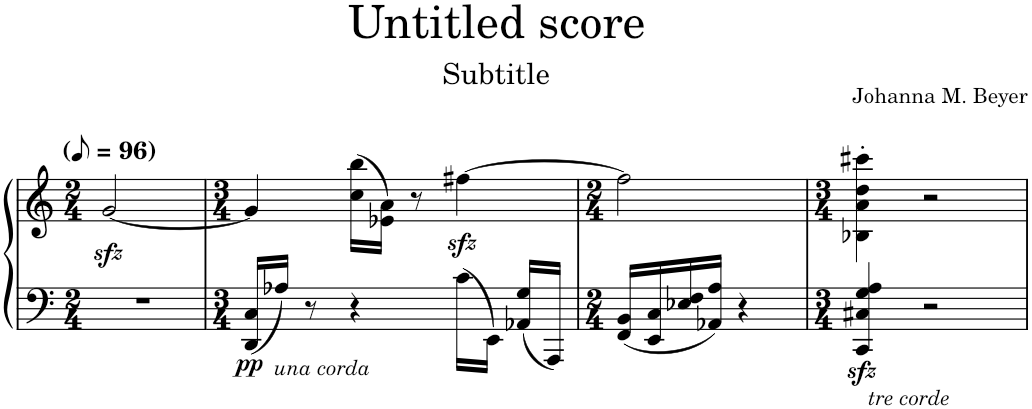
**kern	**kern	**dynam
*part1	*part1	*part1
*staff2	*staff1	*staff1/2
*I"Piano	*	*
*I'Pno.	*	*
*clefF4	*clefG2	*
*k[]	*k[]	*
*M2/4	*M2/4	*
*MM48	*MM48	*
=1	=1	=1
2r	[2gzz</	.
=2	=2	=2
*M3/4	*M3/4	*
!	!	!LO:DY:b=2
16DD/ 16C/LL	4g/]	pp
!LO:TX:b:i:t=una corda	!	!
16A-X/JJ	.	.
8r	.	.
4r	(16cc\ 16bb\LL	.
.	16e-X\ 16a\JJ)	.
.	8r	.
16c\LL	[4ff#Xzz<\	.
16EE\JJ	.	.
16AA-X/ 16G/LL	.	.
16AAA/JJ	.	.
=3	=3	=3
*M2/4	*M2/4	*
16FF/ 16BB/LL	2ff#\]	.
16EE/ 16C/	.	.
16E-X/ 16F/	.	.
16AA-X/ 16A/JJ	.	.
4r	.	.
=4	=4	=4
*M3/4	*M3/4	*
4CC/zz< 4C#X/zz< 4G/zz< 4A/zz<	4B-X\' 4a\' 4dd\' 4ccc#X\'	.
!LO:TX:b:i:t=tre corde	!	!
2r	2r	.
=	=	=
*-	*-	*-
